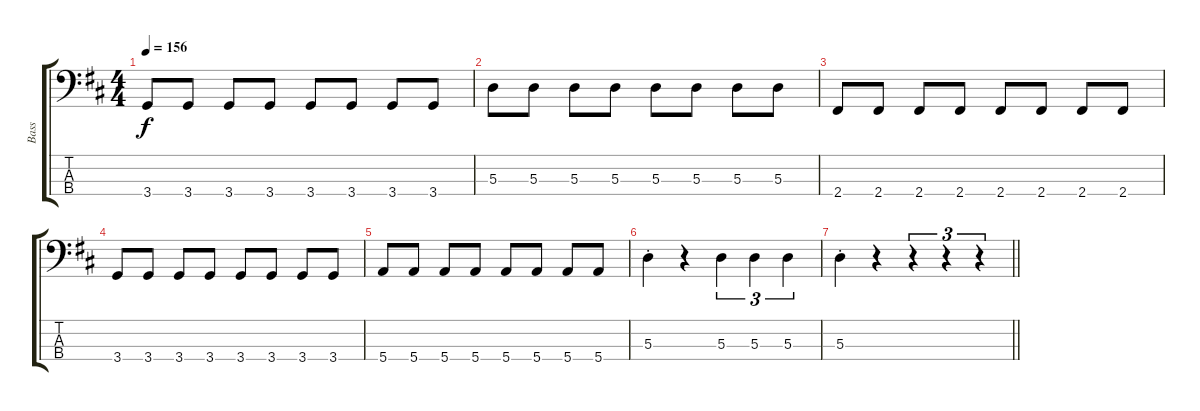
\track ("Bass" "Bass") {instrument electricbassfinger}
\staff {score tabs}
\tuning (G2 D2 A1 E1) {hide}
\ts (4 4)
\tempo 156
\clef f4
\ks d
3.4.8{dy f} 3.4.8 3.4.8 3.4.8 3.4.8 3.4.8 3.4.8 3.4.8 |
5.3.8 5.3.8 5.3.8 5.3.8 5.3.8 5.3.8 5.3.8 5.3.8 |
2.4.8 2.4.8 2.4.8 2.4.8 2.4.8 2.4.8 2.4.8 2.4.8 |
3.4.8 3.4.8 3.4.8 3.4.8 3.4.8 3.4.8 3.4.8 3.4.8 |
5.4.8 5.4.8 5.4.8 5.4.8 5.4.8 5.4.8 5.4.8 5.4.8 |
5.3{st}.4 r.4 5.3.4{tu (3 2)} 5.3.4{tu (3 2)} 5.3.4{tu (3 2)} |
\barLineRight lightlight
5.3{st}.4 r.4 r.4{tu (3 2)} r.4{tu (3 2)} r.4{tu (3 2)}
